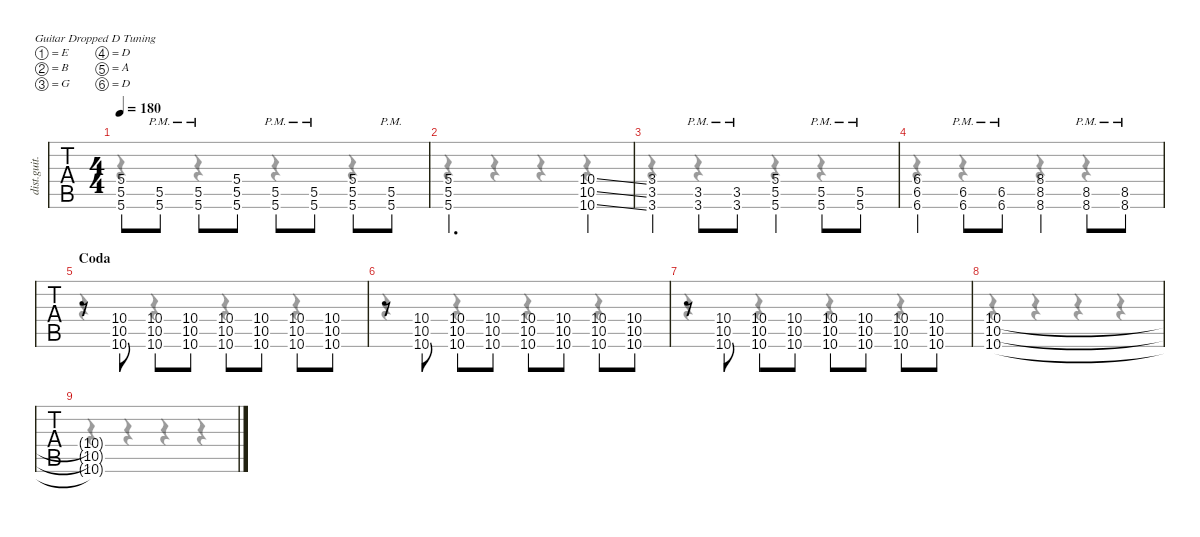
\defaultSystemsLayout 4
\hideDynamics
\bracketExtendMode nobrackets
\track ("Rhythm" "dist.guit.") {instrument distortionguitar}
\staff {tabs}
\tuning (E4 B3 G3 D3 A2 D2)
\voice
\ts (4 4)
\tempo 180
\clef g2
\ks c
(5.4 5.5 5.6).8{dy f} (5.5{pm} 5.6{pm}).8 (5.5{pm} 5.6{pm}).8 (5.4 5.5 5.6).8 (5.5{pm} 5.6{pm}).8 (5.5{pm} 5.6{pm}).8 (5.4 5.5 5.6).8 (5.5{pm} 5.6{pm}).8 |
(5.4 5.5 5.6).2{d} (10.4{ss} 10.5{ss} 10.6{ss}).4 |
(3.4 3.5 3.6).4 (3.5{pm} 3.6{pm}).8 (3.5{pm} 3.6{pm}).8 (5.4 5.5 5.6).4 (5.5{pm} 5.6{pm}).8 (5.5{pm} 5.6{pm}).8 |
(6.4{acc #} 6.5{acc #} 6.6{acc #}).4 (6.5{pm acc #} 6.6{pm acc #}).8 (6.5{pm acc #} 6.6{pm acc #}).8 (8.4{acc #} 8.5 8.6{acc #}).4 (8.5{pm} 8.6{pm acc #}).8 (8.5{pm} 8.6{pm acc #}).8 |
\section ("" "Coda")
r.8 (10.4 10.5 10.6).8 (10.4 10.5 10.6).8 (10.4 10.5 10.6).8 (10.4 10.5 10.6).8 (10.4 10.5 10.6).8 (10.4 10.5 10.6).8 (10.4 10.5 10.6).8 |
r.8 (10.4 10.5 10.6).8 (10.4 10.5 10.6).8 (10.4 10.5 10.6).8 (10.4 10.5 10.6).8 (10.4 10.5 10.6).8 (10.4 10.5 10.6).8 (10.4 10.5 10.6).8 |
r.8 (10.4 10.5 10.6).8 (10.4 10.5 10.6).8 (10.4 10.5 10.6).8 (10.4 10.5 10.6).8 (10.4 10.5 10.6).8 (10.4 10.5 10.6).8 (10.4 10.5 10.6).8 |
(10.4 10.5 10.6).1 |
(10.4{t} 10.5{t} 10.6{t}).1
\voice
\clef g2
\ottava regular
\simile none
\ks c
r.4{dy mf} r.4 r.4 r.4 |
r.4 r.4 r.4 r.4 |
r.4 r.4 r.4 r.4 |
r.4 r.4 r.4 r.4 |
r.4 r.4 r.4 r.4 |
r.4 r.4 r.4 r.4 |
r.4 r.4 r.4 r.4 |
r.4 r.4 r.4 r.4 |
r.4 r.4 r.4 r.4
